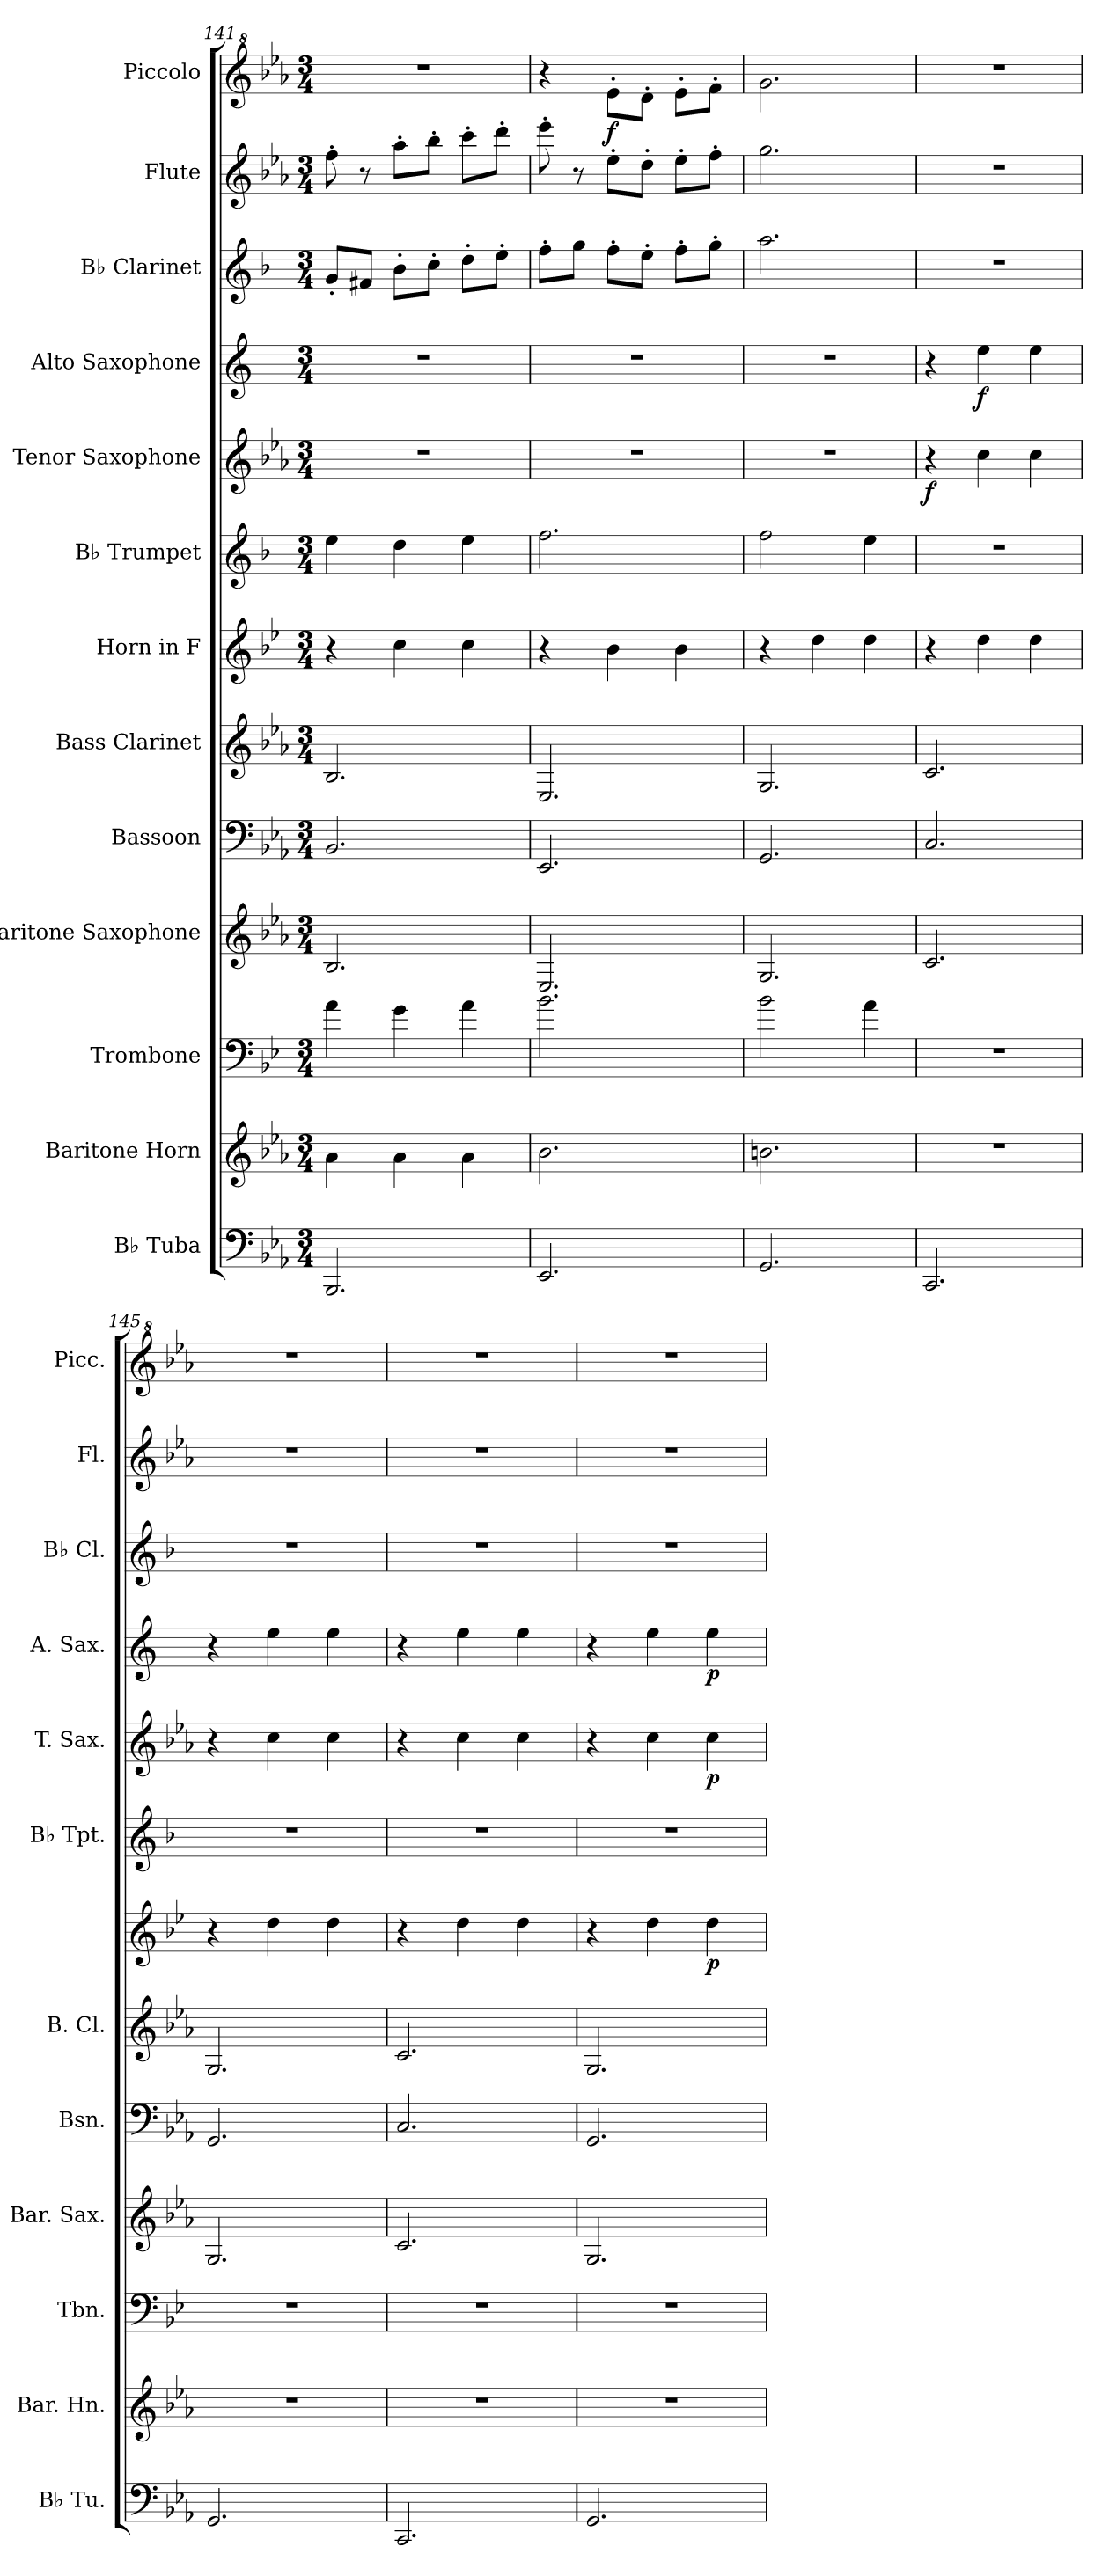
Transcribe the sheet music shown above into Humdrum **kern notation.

**kern	**kern	**kern	**kern	**kern	**kern	**kern	**dynam	**kern	**kern	**dynam	**kern	**dynam	**kern	**kern	**kern	**dynam
*part13	*part12	*part11	*part10	*part9	*part8	*part7	*part7	*part6	*part5	*part5	*part4	*part4	*part3	*part2	*part1	*part1
*staff13	*staff12	*staff11	*staff10	*staff9	*staff8	*staff7	*staff7	*staff6	*staff5	*staff5	*staff4	*staff4	*staff3	*staff2	*staff1	*staff1
*I"B♭ Tuba	*I"Baritone Horn	*I"Trombone	*I"Baritone Saxophone	*I"Bassoon	*I"Bass Clarinet	*I"Horn in F	*	*I"B♭ Trumpet	*I"Tenor Saxophone	*	*I"Alto Saxophone	*	*I"B♭ Clarinet	*I"Flute	*I"Piccolo	*
*I'B♭ Tu.	*I'Bar. Hn.	*I'Tbn.	*I'Bar. Sax.	*I'Bsn.	*I'B. Cl.	*	*	*I'B♭ Tpt.	*I'T. Sax.	*	*I'A. Sax.	*	*I'B♭ Cl.	*I'Fl.	*I'Picc.	*
!!LO:PB:g=z
*clefF4	*clefG2	*clefF4	*clefG2	*clefF4	*clefG2	*clefG2	*	*clefG2	*clefG2	*	*clefG2	*	*clefG2	*clefG2	*clefG^2	*
*	*ITrd8c14	*ITrd4c7	*ITrd12c21	*	*ITrd8c14	*ITrd4c7	*	*ITrd1c2	*ITrd8c14	*	*ITrd5c9	*	*ITrd1c2	*	*ITrd-7c-12	*
*k[b-e-a-]	*k[b-e-a-]	*k[b-e-a-]	*k[b-e-a-]	*k[b-e-a-]	*k[b-e-a-]	*k[b-e-a-]	*	*k[b-e-a-]	*k[b-e-a-]	*	*k[b-e-a-]	*	*k[b-e-a-]	*k[b-e-a-]	*k[b-e-a-]	*
*M3/4	*M3/4	*M3/4	*M3/4	*M3/4	*M3/4	*M3/4	*	*M3/4	*M3/4	*	*M3/4	*	*M3/4	*M3/4	*M3/4	*
=141	=141	=141	=141	=141	=141	=141	=141	=141	=141	=141	=141	=141	=141	=141	=141	=141
2.BBB-/	4A-\	4d\	2.BB-/	2.BB-/	2.BB-/	4r	.	4dd\	2.r	.	2.r	.	8f'/L	8ff'\	2.r	.
.	.	.	.	.	.	.	.	.	.	.	.	.	8en/J	8r	.	.
.	4A-\	4c\	.	.	.	4f\	.	4cc\	.	.	.	.	8a-'\L	8aa-'\L	.	.
.	.	.	.	.	.	.	.	.	.	.	.	.	8b-'\J	8bb-'\J	.	.
.	4A-\	4d\	.	.	.	4f\	.	4dd\	.	.	.	.	8cc'\L	8ccc'\L	.	.
.	.	.	.	.	.	.	.	.	.	.	.	.	8dd'\J	8ddd'\J	.	.
=142	=142	=142	=142	=142	=142	=142	=142	=142	=142	=142	=142	=142	=142	=142	=142	=142
2.EE-/	2.B-\	2.e-\	2.EE-/	2.EE-/	2.EE-/	4r	.	2.ee-\	2.r	.	2.r	.	8ee-'\L	8eee-'\	4r	.
.	.	.	.	.	.	.	.	.	.	.	.	.	8ff\J	8r	.	.
!	!	!	!	!	!	!	!	!	!	!	!	!	!	!	!	!LO:DY:b
.	.	.	.	.	.	4e-\	.	.	.	.	.	.	8ee-'\L	8ee-'\L	8eee-'\L	f
.	.	.	.	.	.	.	.	.	.	.	.	.	8dd'\J	8dd'\J	8ddd'\J	.
.	.	.	.	.	.	4e-\	.	.	.	.	.	.	8ee-'\L	8ee-'\L	8eee-'\L	.
.	.	.	.	.	.	.	.	.	.	.	.	.	8ff'\J	8ff'\J	8fff'\J	.
=143	=143	=143	=143	=143	=143	=143	=143	=143	=143	=143	=143	=143	=143	=143	=143	=143
2.GG/	2.Bn\	2e-\	2.GG/	2.GG/	2.GG/	4r	.	2ee-\	2.r	.	2.r	.	2.gg\	2.gg\	2.ggg\	.
.	.	.	.	.	.	4g\	.	.	.	.	.	.	.	.	.	.
.	.	4d\	.	.	.	4g\	.	4dd\	.	.	.	.	.	.	.	.
=144	=144	=144	=144	=144	=144	=144	=144	=144	=144	=144	=144	=144	=144	=144	=144	=144
!	!	!	!	!	!	!	!	!	!	!LO:DY:b	!	!	!	!	!	!
2.CC/	2.r	2.r	2.C/	2.C/	2.C/	4r	.	2.r	4r	f	4r	.	2.r	2.r	2.r	.
!	!	!	!	!	!	!	!	!	!	!	!	!LO:DY:b	!	!	!	!
.	.	.	.	.	.	4g\	.	.	4c\	.	4g\	f	.	.	.	.
.	.	.	.	.	.	4g\	.	.	4c\	.	4g\	.	.	.	.	.
=145	=145	=145	=145	=145	=145	=145	=145	=145	=145	=145	=145	=145	=145	=145	=145	=145
2.GG/	2.r	2.r	2.GG/	2.GG/	2.GG/	4r	.	2.r	4r	.	4r	.	2.r	2.r	2.r	.
.	.	.	.	.	.	4g\	.	.	4c\	.	4g\	.	.	.	.	.
.	.	.	.	.	.	4g\	.	.	4c\	.	4g\	.	.	.	.	.
=146	=146	=146	=146	=146	=146	=146	=146	=146	=146	=146	=146	=146	=146	=146	=146	=146
2.CC/	2.r	2.r	2.C/	2.C/	2.C/	4r	.	2.r	4r	.	4r	.	2.r	2.r	2.r	.
.	.	.	.	.	.	4g\	.	.	4c\	.	4g\	.	.	.	.	.
.	.	.	.	.	.	4g\	.	.	4c\	.	4g\	.	.	.	.	.
=147	=147	=147	=147	=147	=147	=147	=147	=147	=147	=147	=147	=147	=147	=147	=147	=147
2.GG/	2.r	2.r	2.GG/	2.GG/	2.GG/	4r	.	2.r	4r	.	4r	.	2.r	2.r	2.r	.
.	.	.	.	.	.	4g\	.	.	4c\	.	4g\	.	.	.	.	.
!	!	!	!	!	!	!	!LO:DY:b	!	!	!LO:DY:b	!	!LO:DY:b	!	!	!	!
.	.	.	.	.	.	4g\	p	.	4c\	p	4g\	p	.	.	.	.
=	=	=	=	=	=	=	=	=	=	=	=	=	=	=	=	=
*-	*-	*-	*-	*-	*-	*-	*-	*-	*-	*-	*-	*-	*-	*-	*-	*-
